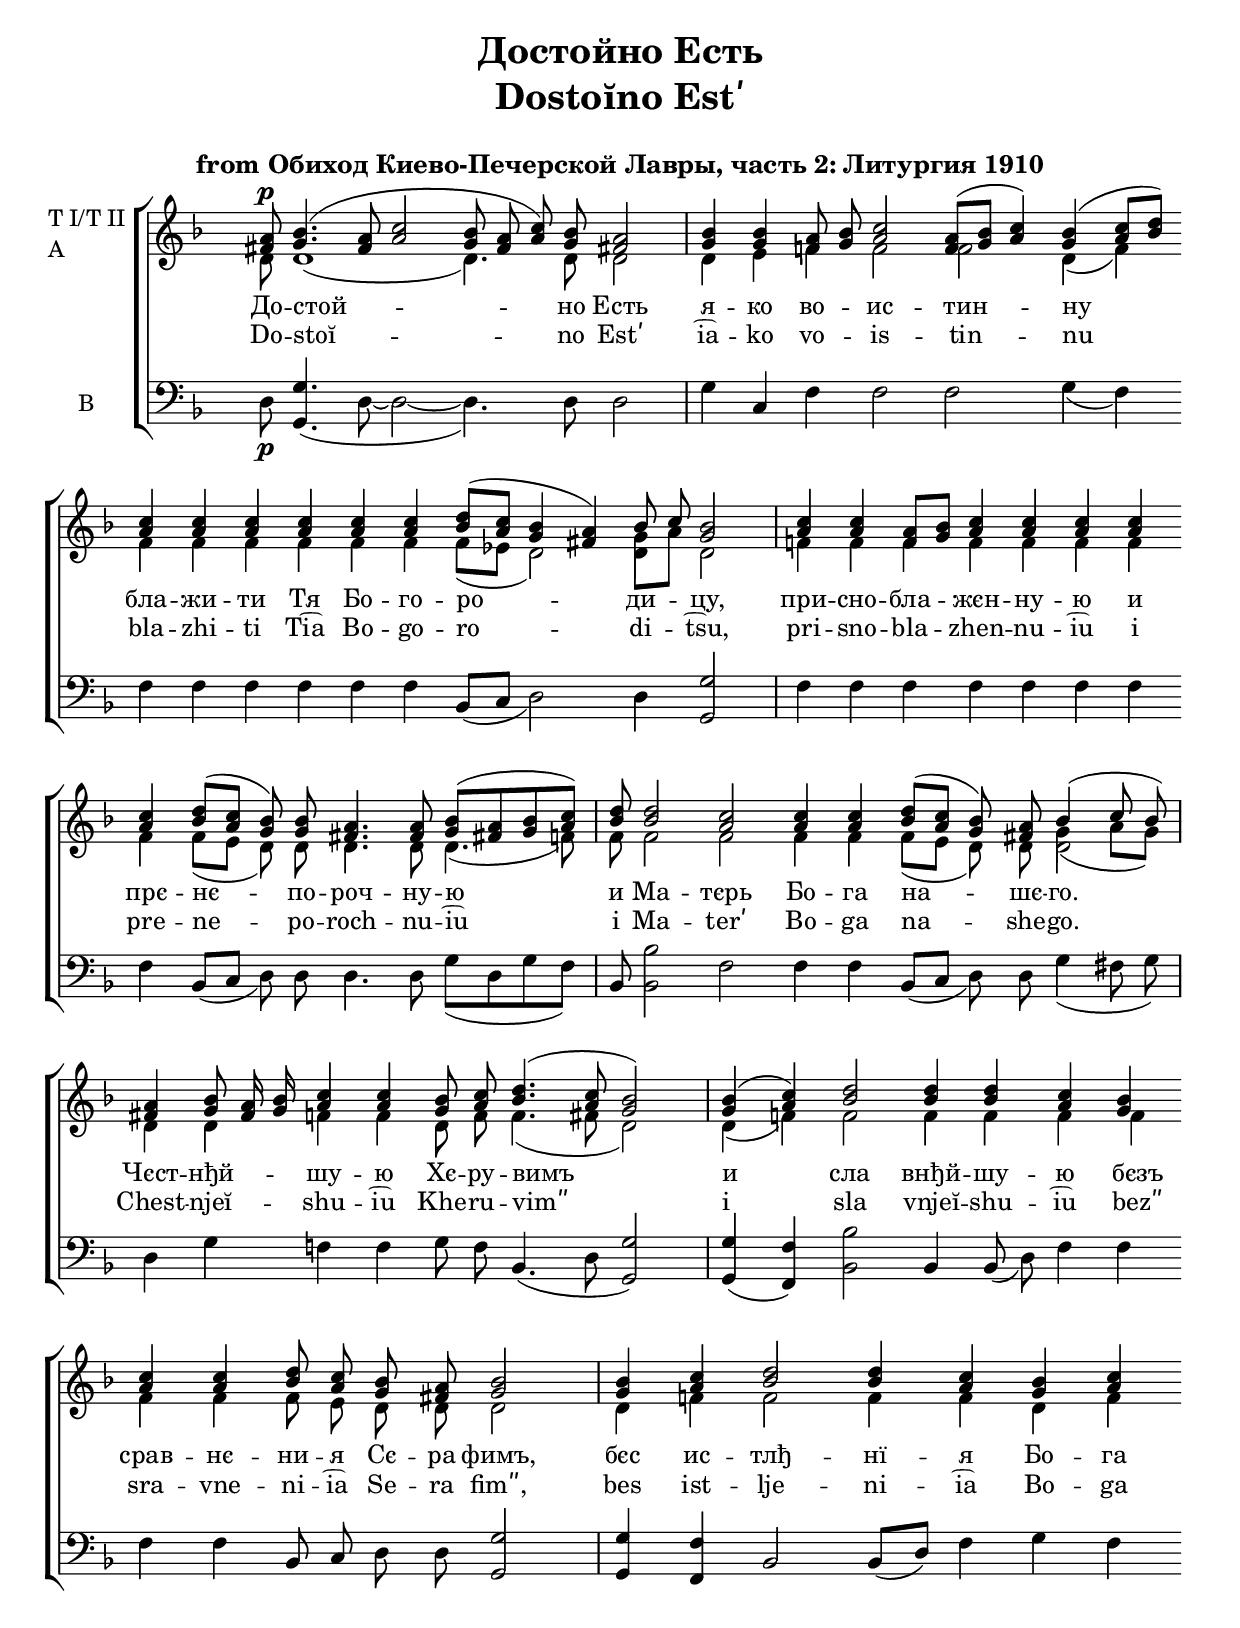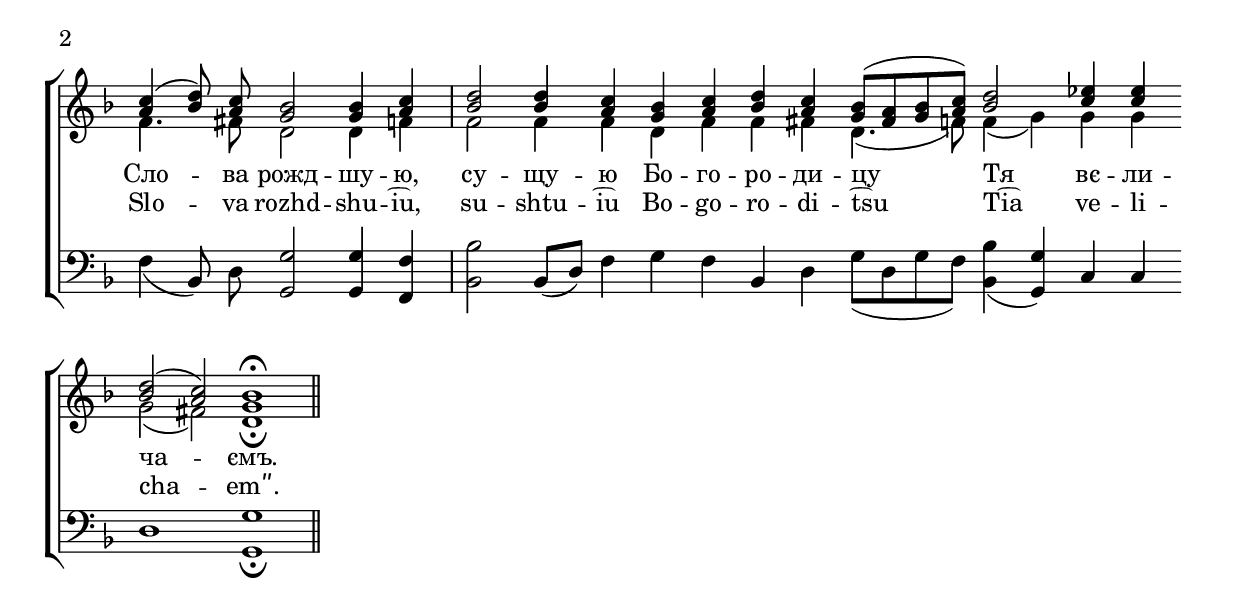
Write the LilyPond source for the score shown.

 \version "2.10.33"
 \header {
	title = \markup \center-column  { "Достойно Есть" "Dostoĭno Estʹ" \vspace #0.5 }
	subtitle = "from Обиход Киево-Печерской Лавры, часть 2: Литургия 1910"
	composer = ""
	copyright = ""
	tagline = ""
}


verse= \lyricmode {
	До -- стой  -- но Есть
	я -- ко во -- ис -- тин -- ну
	бла -- жи -- ти Тя Бо -- го -- ро -- ди -- цу,
	при -- сно -- бла -- жєн -- ну -- ю и прє -- нє -- по -- роч -- ну -- ю
	и Ма -- тєрь Бо -- га на -- шє -- го.
	Чєст -- нђй -- шу -- ю Хє -- ру -- вимъ
	и сла  внђй -- шу -- ю бєзъ срав -- нє -- ни -- я Сє -- ра фимъ,
	бєс ис -- тлђ -- нї -- я Бо -- га Сло -- ва рожд -- шу -- ю,
	су -- щу -- ю Бо -- го -- ро -- ди -- цу Тя вє -- ли -- ча -- ємъ.


}
 
verseTransl = \lyricmode {
  	Do -- stoĭ -- no Estʹ
	i͡a -- ko vo -- is -- tin -- nu
	bla -- zhi -- ti Ti͡a Bo -- go -- ro -- di -- t͡su,
	pri -- sno -- bla -- zhen -- nu -- i͡u i pre -- ne -- po -- roch -- nu -- i͡u
	i Ma -- terʹ Bo -- ga na -- she -- go.
	Chest -- njeĭ -- shu -- i͡u Khe -- ru -- vimʺ
	i sla vnjeĭ -- shu -- i͡u bezʺ sra -- vne -- ni -- i͡a Se -- ra fimʺ,
	bes ist -- lje -- nі -- i͡a Bo -- ga Slo -- va rozhd -- shu -- i͡u,
	su -- shtu -- i͡u Bo -- go -- ro -- di -- t͡su Ti͡a ve -- li -- cha -- emʺ.

}
 
     global = {
        \key bes \major
        \time 4/4
     }
     
     sopMusic = \relative c' {
	 \override Tie #'transparent = ##t
    \dynamicUp 
    \stemUp
    \slurUp
       \cadenzaOn
       a'8-\p bes4.( a8 c2 bes8 a c) bes a2 \bar "|"
       bes4 bes a8\melisma bes\melismaEnd c2 a8[( bes] c4) bes( c8[ d]) \break \bar ""
       c4 c c c c c d8[( c] bes4 a) bes8\melisma c\melismaEnd bes2 \bar "|"
       c4 c a8[\melisma bes]\melismaEnd c4 c c c \break \bar ""
       c4 d8[( c] bes)\noBeam bes a4. a8 \noBeam bes8[(\melisma a bes c])\melismaEnd \bar "|"
       d8 d2 c c4 c  d8[( c] \noBeam bes)\noBeam a bes4( c8 bes) \bar "|"
       a4 bes8\melisma a16 bes\melismaEnd c4 c bes8 \noBeam c d4.( c8 bes2) \bar "|"
       bes4( c) d2 d4 d c bes \break \bar ""
       c4 c d8 \noBeam  c bes \noBeam a bes2\bar "|" bes4 c d2 d4 c bes c \break \bar ""
       c( d8) \noBeam c bes2 bes4 c \bar "|" d2 d4 c bes c d c bes8[(\melisma a bes c])\melismaEnd d2 es4 es 
       \break \bar ""
       d2( c) bes1-\fermata \bar "||"
       
     }

     
     altoMusic = \relative c' {
	     \stemUp
	     \slurUp
	     \override Tie #'transparent = ##t
	     fis8 g4.( fis8 a2 g8 fis a) g fis!2
	     g4 g f8 g a2 f8[( g] a4) g4( a8[ bes])
	     a4 a a a a a bes8[( a] g4 fis!) g8[ a] g2
	     a4 a f8[ g] a4 a a a
	     a4 bes8[( a] g) \noBeam g fis!4. fis8 \noBeam g[( fis! g a])
	     bes8 bes2 a a4 a bes8[( a] g) \noBeam fis! g4( a8[ g]) 
	     fis!4 g8 fis16 g a4 a g8 \noBeam a bes4.( a8 g2)
	     g4( a) bes2 bes4 bes a g
	     a4 a bes8 \noBeam a g \noBeam fis g2
	     g4 a bes2 bes4 a g a
	     a4( bes8) \noBeam a g2 g4 a
	     bes2 bes4 a g a bes a  g8[( fis g a]) bes2  c4 c
	     bes2( a) g1_\fermata
     }

     tenorMusic = \relative c' {
	     \stemDown
	     \slurDown
	     \override Tie #'transparent = ##t
	     d8 d1( d4.) d8 d2 
	     d4 e f f2 f d4( f)
	     f4 f f f f f f8[( es] d2) d4 d2
	     f4 f f f f f f
	     f4 f8[( es] d) \noBeam d d4. d8 \noBeam d4.( f8)
	     f8 f2 f f4 f f8[( es] d)\noBeam d d2
	     d4 d f f d8 \noBeam f f4.( fis!8 d2)
	     d4( f) f2 f4 f f f
	     f4 f f8 \noBeam es d \noBeam  d d2
	     d4 f f2 f4 f d f                          
	     f4. fis8 d2 d4 f
	     f2 f4 f d f f fis d4.( f8) f4( g) g g
	     g2( fis!) d1-\fermata
       
     }

     
     bassMusic = \relative c { 
	     \stemNeutral
	     \override Tie #'transparent = ##f
	     d8-\p <g g,>4.( d8~ d2~ d4.) d8 d2
	     g4 c, f f2 f g4( f)
	     f4 f f f f f bes,8[( c] d2) d4 <g g,>2
	     f4 f f f f f f
	     f4 bes,8[( c] d) \noBeam d d4. d8 \noBeam g8[( d g f])
	     bes,8 <bes' bes,>2 f2 f4 f bes,8[( c] d) \noBeam d g4( fis8 g)
	     d4 g f f g8 \noBeam f bes,4.( d8 <g g,>2)
	     <g g,>4( <f f,>) <bes bes,>2 bes,4 bes8( d) f4 f
	     f4 f bes,8 \noBeam c d \noBeam d <g g,>2
	     <g g,>4 <f f,> bes,2 bes8[( d]) f4 g f 
	     f4( bes,8) \noBeam d <g g,>2 <g g,>4 <f f,>
	     <bes bes,>2 bes,8[( d]) f4 g f bes, d g8[( d g f]) <bes bes,>4( <g g,>) c, c
	     d1 <g g,>_\fermata
     }
staffSATBMixedChoir = \new ChoirStaff  {
	<<
	\new Staff {                                           
		\time 4/4
		\override Staff.TimeSignature #'transparent =##t
		\set Staff.instrumentName = \markup {\column {"T I/T II"
		"A"}}
		\set Staff.midiInstrument ="choir aahs"
		\key f \major
		\clef treble
		<<
		\context Voice = "melodySAT"  { \voiceOne \partcombine \sopMusic \altoMusic
		}
		\context Voice = "alto"  { \voiceTwo \tenorMusic
		}
		>>
	}
%	\context Lyrics = "lmelodySAT" { s1 }
%		\new Staff {
%		\override Staff.TimeSignature #'transparent =##t
%		\set Staff.instrumentName="A"
%		\set Staff.midiInstrument="choir aahs"
%		\key f \major                                       
%		\clef treble
%		<<
%		\context Voice = "Tenor"  { \voiceOne \alto
%		}
%		\context Voice = "Bass"  { \voiceTwo \basso
%		}
%		>>		
%		}
	\context Lyrics = "lmelodyT" { s1 }
	\context Lyrics = "lmelodyTransl" { s1 }
	\new Staff {
		\override Staff.TimeSignature #'transparent =##t
		\set Staff.instrumentName ="B"
		\set Staff.midiInstrument ="choir aahs"
		\key f \major
		\clef bass
		<<
%		\context Voice = "Tenor"  { \voiceOne \tenori
%		}
		\context Voice = "Bass"  { \voiceTwo \bassMusic
		}
		>>		                     
		}
	>>
} 




\score {
	<<
		\staffSATBMixedChoir
%		\context Lyrics = "lmelodySAT" \lyricmode  { \lyricsto "alto" \verse }
		\context Lyrics = "lmelodyT" \lyricmode  { \lyricsto "alto" \verse }
		\context Lyrics = "lmelodyTransl" \lyricmode  { \lyricsto "alto" \verseTransl }
	>>
	
%	\midi {
%	}                                                                       

	\layout  {                  
%		indent = #2.0
  \context {
    \Voice
    \consists "Horizontal_bracket_engraver"
  }
	}
}
     
%staffSATBMixedChoir = \new ChoirStaff  {
%	
%	<<
%	\new Staff \with {
%       \override TimeSignature #'transparent = ##t 
%	
%       \remove Bar_number_engraver 
%       
%                            
%	     }{
%		\override Staff.TimeSignature #'style = #'single-digit
%		\time 2/2
%		\key bes \major
%		\set Staff.instrumentName="S/A"
%		\set Staff.midiInstrument="choir aahs"
%		
%		\clef treble
%		<<
%		\context Voice = "melodySAT" \relative c' { \voiceOne
%			\cadenzaOn
%			\removeWithTag #'sound
%			\sopMusic
%		}
%		\context Voice = "Alto" \relative c' { \voiceTwo
%			\removeWithTag #'sound
%			\altoMusic
%		}
%		>>
%	}
%	\context Lyrics = "lmelodySATLI" { s1 }
%	
%	\context Lyrics = "lmelodySATLII" { s1 }
%	
%
%	\new Staff \with {
%       \override TimeSignature #'transparent = ##t                          
%       \remove Bar_number_engraver 
%                            
%	     }{
%		\set Staff.instrumentName="T/B"
%		\set Staff.midiInstrument="choir aahs"
%		\override Staff.TimeSignature #'style = #'single-digit
%		\key bes \major
%		\clef bass
%		<<
%		\context Voice = "Tenor" \relative c' { \voiceOne
%			\removeWithTag #'sound
%			\tenorMusic
%		}
%		\context Voice = "Bass" \relative c { \voiceTwo
%			\removeWithTag #'sound
%			\bassMusic
%		}
%		>>		
%		}
%	>>
%}
%


%
%\score {
%	<<
%		\staffSATBMixedChoir
%		\context Lyrics = "lmelodySATLI" \lyricmode  { \lyricsto "melodySAT" \verseI }
%		
%%		\context Lyrics = "lmelodySATLII" \lyricmode  { \lyricsto "melodySAT" \verseII }
%		
%	>>
%	
%
%
%	\layout  {
%	}
%}
%
\score {
	<<
	\new Staff = "soprano" {
		\set Staff.midiInstrument="choir aahs" 
		\relative c { \removeWithTag #'print \sopMusic }
	}
	\new Staff = "alto" { 
		\set Staff.midiInstrument="choir aahs" 
		\relative c' { \removeWithTag #'print \altoMusic }
	}
	\new Staff = "tenor" {
		\set Staff.midiInstrument="choir aahs" 
		\relative c{ \removeWithTag #'print \tenorMusic }
	}
	\new Staff = "basso" {
		\set Staff.midiInstrument="choir aahs" 
		\relative c {\removeWithTag #'print \bassMusic }
	}
	>>
	\midi {
	\context {
		\Score
		tempoWholesPerMinute = #(ly:make-moment 96 4)
       }
	}
%	\layout {}
}
\paper {
	ragged-last =##t
	ragged-bottom =##t
	ragged-last-bottom =##t
	   myStaffSize = #20

%  #(define fonts
%    (make-pango-font-tree "Constantia"
%                          "Nimbus Sans"
%                          "Luxi Mono"
%                           (/ myStaffSize 20)))
}
